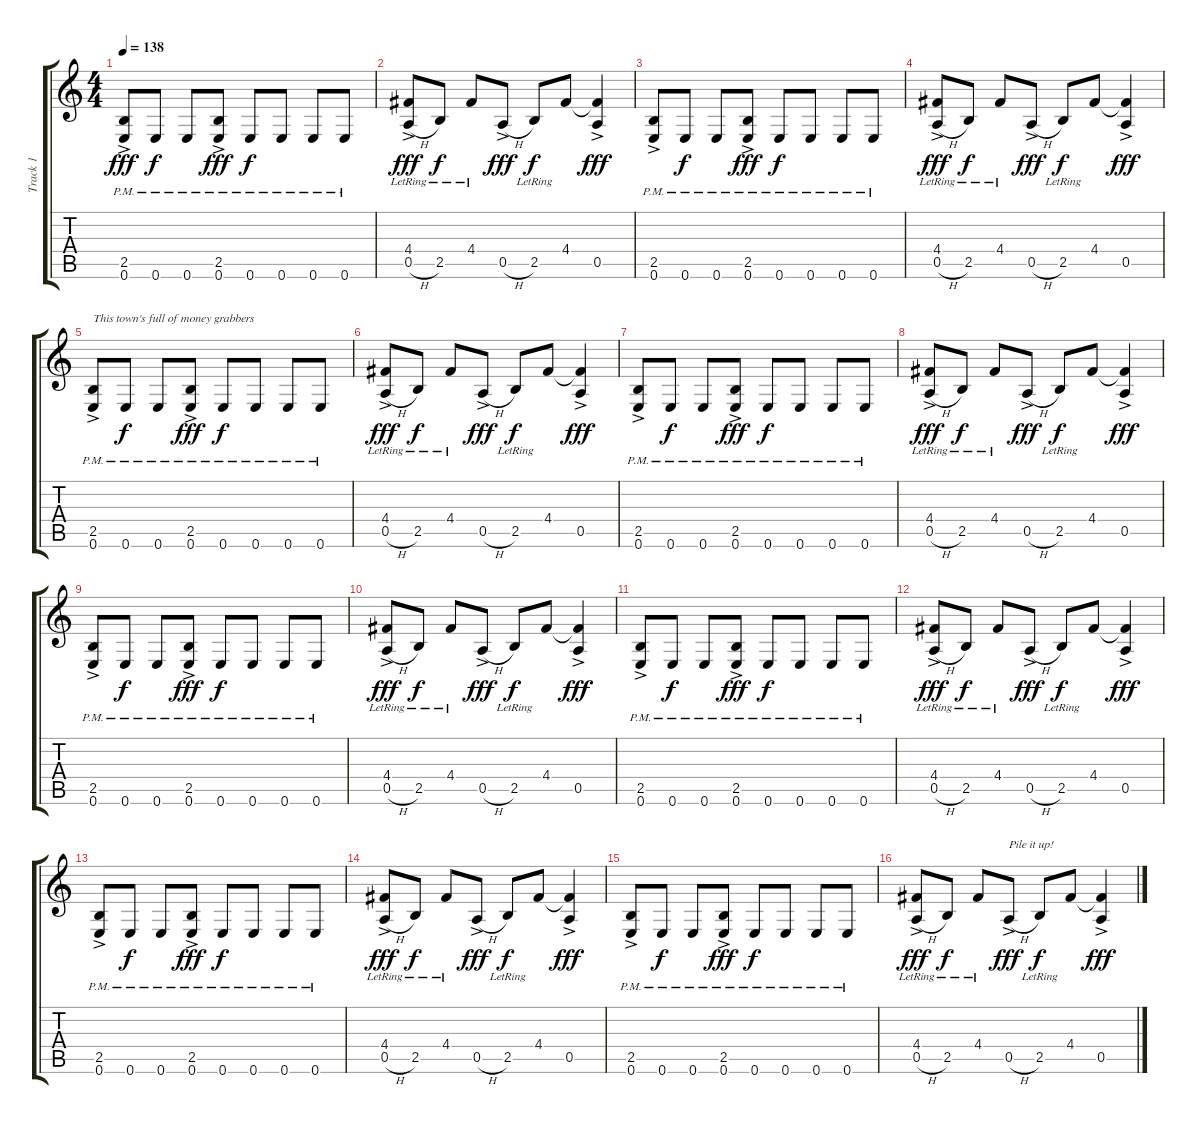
\track ("Track 1" "Track 1") {instrument overdrivenguitar}
\staff {score tabs}
\tuning (E4 B3 G3 D3 A2 E2) {hide}
\ts (4 4)
\tempo 138
\clef g2
\ks c
(2.5{ac pm} 0.6{ac pm}).8{dy fff} 0.6{pm}.8{dy f} 0.6{pm}.8 (2.5{ac pm} 0.6{ac pm}).8{dy fff} 0.6{pm}.8{dy f} 0.6{pm}.8 0.6{pm}.8 0.6{pm}.8 |
(4.4{ac lr} 0.5{h ac}).8{dy fff} 2.5{lr}.8{dy f} 4.4{lr}.8 0.5{h ac}.8{dy fff} 2.5{lr}.8{dy f} 4.4.8 (4.4{t} 0.5{ac}).4{dy fff} |
(2.5{ac pm} 0.6{ac pm}).8 0.6{pm}.8{dy f} 0.6{pm}.8 (2.5{ac pm} 0.6{ac pm}).8{dy fff} 0.6{pm}.8{dy f} 0.6{pm}.8 0.6{pm}.8 0.6{pm}.8 |
(4.4{ac lr} 0.5{h ac}).8{dy fff} 2.5{lr}.8{dy f} 4.4{lr}.8 0.5{h ac}.8{dy fff} 2.5{lr}.8{dy f} 4.4.8 (4.4{t} 0.5{ac}).4{dy fff} |
(2.5{ac pm} 0.6{ac pm}).8{txt "This town's full of money grabbers"} 0.6{pm}.8{dy f} 0.6{pm}.8 (2.5{ac pm} 0.6{ac pm}).8{dy fff} 0.6{pm}.8{dy f} 0.6{pm}.8 0.6{pm}.8 0.6{pm}.8 |
(4.4{ac lr} 0.5{h ac}).8{dy fff} 2.5{lr}.8{dy f} 4.4{lr}.8 0.5{h ac}.8{dy fff} 2.5{lr}.8{dy f} 4.4.8 (4.4{t} 0.5{ac}).4{dy fff} |
(2.5{ac pm} 0.6{ac pm}).8 0.6{pm}.8{dy f} 0.6{pm}.8 (2.5{ac pm} 0.6{ac pm}).8{dy fff} 0.6{pm}.8{dy f} 0.6{pm}.8 0.6{pm}.8 0.6{pm}.8 |
(4.4{ac lr} 0.5{h ac}).8{dy fff} 2.5{lr}.8{dy f} 4.4{lr}.8 0.5{h ac}.8{dy fff} 2.5{lr}.8{dy f} 4.4.8 (4.4{t} 0.5{ac}).4{dy fff} |
(2.5{ac pm} 0.6{ac pm}).8 0.6{pm}.8{dy f} 0.6{pm}.8 (2.5{ac pm} 0.6{ac pm}).8{dy fff} 0.6{pm}.8{dy f} 0.6{pm}.8 0.6{pm}.8 0.6{pm}.8 |
(4.4{ac lr} 0.5{h ac}).8{dy fff} 2.5{lr}.8{dy f} 4.4{lr}.8 0.5{h ac}.8{dy fff} 2.5{lr}.8{dy f} 4.4.8 (4.4{t} 0.5{ac}).4{dy fff} |
(2.5{ac pm} 0.6{ac pm}).8 0.6{pm}.8{dy f} 0.6{pm}.8 (2.5{ac pm} 0.6{ac pm}).8{dy fff} 0.6{pm}.8{dy f} 0.6{pm}.8 0.6{pm}.8 0.6{pm}.8 |
(4.4{ac lr} 0.5{h ac}).8{dy fff} 2.5{lr}.8{dy f} 4.4{lr}.8 0.5{h ac}.8{dy fff} 2.5{lr}.8{dy f} 4.4.8 (4.4{t} 0.5{ac}).4{dy fff} |
(2.5{ac pm} 0.6{ac pm}).8 0.6{pm}.8{dy f} 0.6{pm}.8 (2.5{ac pm} 0.6{ac pm}).8{dy fff} 0.6{pm}.8{dy f} 0.6{pm}.8 0.6{pm}.8 0.6{pm}.8 |
(4.4{ac lr} 0.5{h ac}).8{dy fff} 2.5{lr}.8{dy f} 4.4{lr}.8 0.5{h ac}.8{dy fff} 2.5{lr}.8{dy f} 4.4.8 (4.4{t} 0.5{ac}).4{dy fff} |
(2.5{ac pm} 0.6{ac pm}).8 0.6{pm}.8{dy f} 0.6{pm}.8 (2.5{ac pm} 0.6{ac pm}).8{dy fff} 0.6{pm}.8{dy f} 0.6{pm}.8 0.6{pm}.8 0.6{pm}.8 |
(4.4{ac lr} 0.5{h ac}).8{dy fff} 2.5{lr}.8{dy f} 4.4{lr}.8 0.5{h ac}.8{txt "Pile it up!" dy fff} 2.5{lr}.8{dy f} 4.4.8 (4.4{t} 0.5{ac}).4{dy fff}
